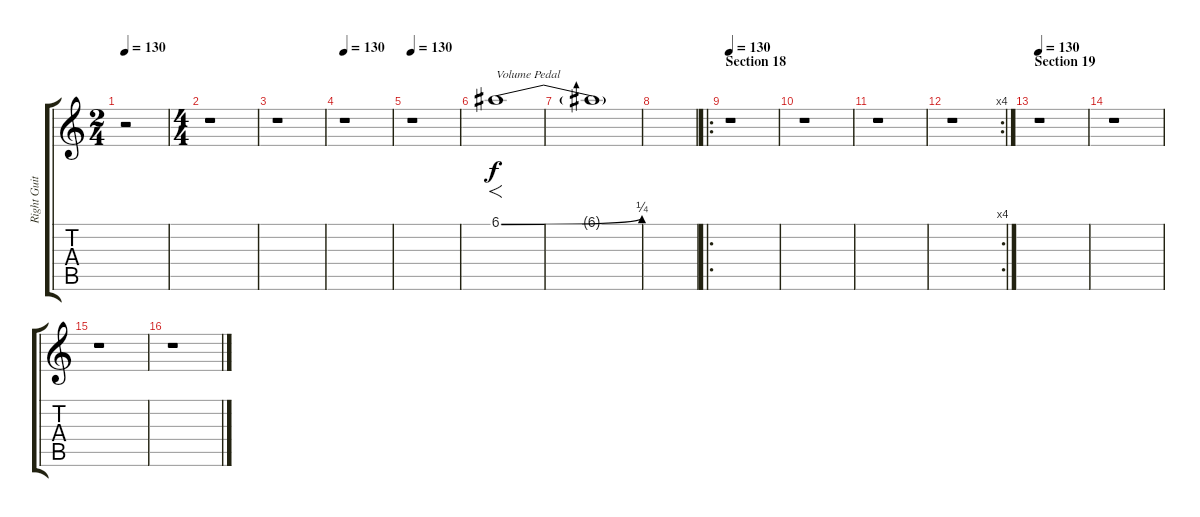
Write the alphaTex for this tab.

\track ("Right Guitar" "Right Guit") {instrument overdrivenguitar}
\staff {score tabs}
\tuning (E4 B3 G3 D3 A2 E2) {hide}
\ts (2 4)
\tempo 130
\clef g2
\ks c
r.2{dy f} |
\ts (4 4)
r.1 |
r.1 |
\tempo 115
\tempo 130
r.1 |
\tempo 130
r.1 |
6.1{be (bend 0 0 60 1)}.1{f txt "Volume Pedal" volume 10 instrument fx2soundtrack} |
6.1{t}.1 |
|
\ro
\section ("" "Section 18")
\tempo 130
r.1{instrument distortionguitar} |
r.1 |
r.1 |
\rc 4
r.1 |
\section ("" "Section 19")
\tempo 130
r.1 |
r.1 |
r.1 |
r.1
